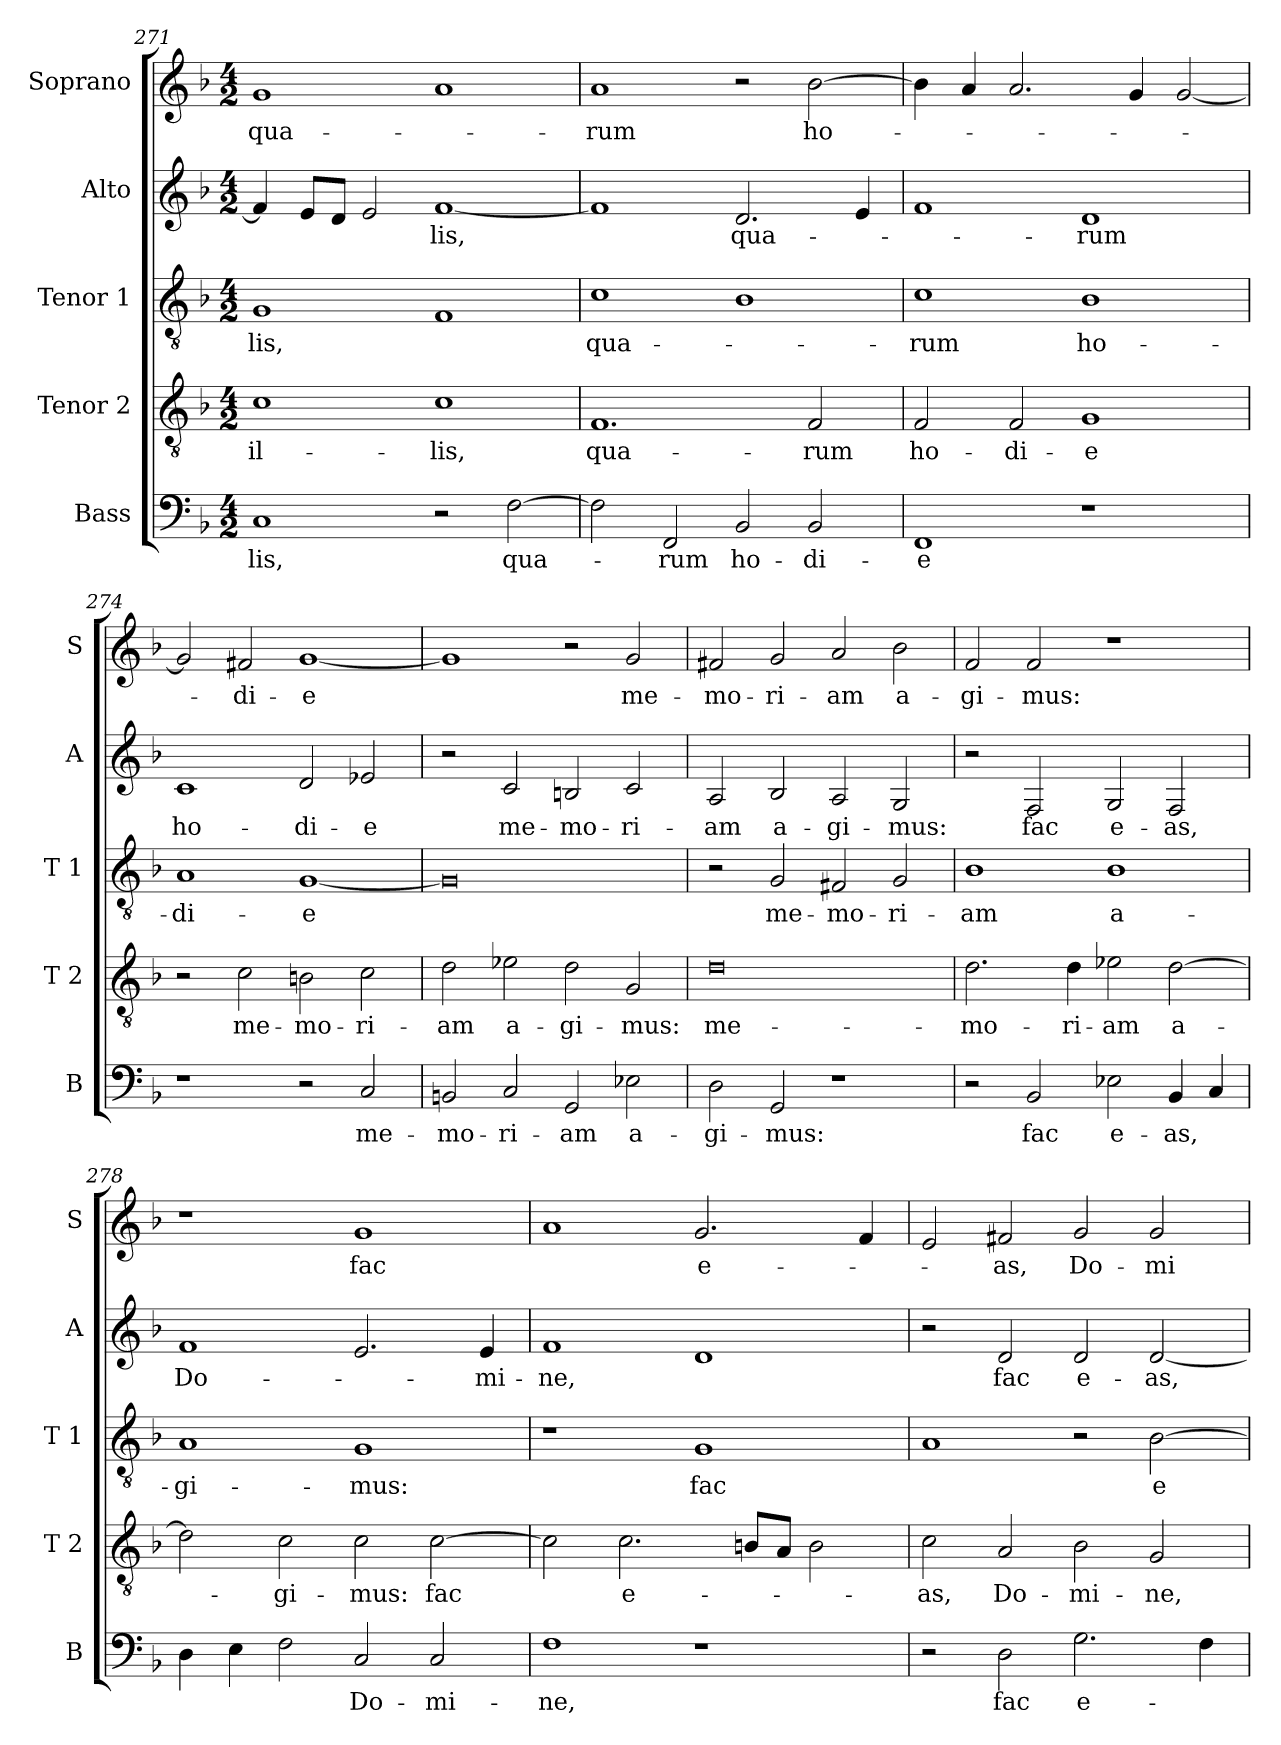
**kern	**text	**kern	**text	**kern	**text	**kern	**text	**kern	**text
*part5	*part5	*part4	*part4	*part3	*part3	*part2	*part2	*part1	*part1
*staff5	*staff5	*staff4	*staff4	*staff3	*staff3	*staff2	*staff2	*staff1	*staff1
*I"Bass	*	*I"Tenor 2	*	*I"Tenor 1	*	*I"Alto	*	*I"Soprano	*
*I'B	*	*I'T 2	*	*I'T 1	*	*I'A	*	*I'S	*
*clefF4	*	*clefGv2	*	*clefGv2	*	*clefG2	*	*clefG2	*
*k[b-]	*	*k[b-]	*	*k[b-]	*	*k[b-]	*	*k[b-]	*
*F:	*	*F:	*	*F:	*	*F:	*	*F:	*
*M4/2	*	*M4/2	*	*M4/2	*	*M4/2	*	*M4/2	*
=271	=271	=271	=271	=271	=271	=271	=271	=271	=271
!	!LO:LY:b:cj	!	!LO:LY:b:rj	!	!LO:LY:b:cj	!	!	!	!LO:LY:b:cj
1C	-lis,	1c	il-	1G	-lis,	4f/]	.	1g	qua-
.	.	.	.	.	.	8e/L	.	.	.
.	.	.	.	.	.	8d/J	.	.	.
.	.	.	.	.	.	2e/	.	.	.
!	!	!	!LO:LY:b:cj	!	!	!	!LO:LY:b:cj	!	!
2r	.	1c	-lis,	1F	.	[<1f	-lis,	1a	.
!	!LO:LY:b:cj	!	!	!	!	!	!	!	!
[>2F\	qua-	.	.	.	.	.	.	.	.
=272	=272	=272	=272	=272	=272	=272	=272	=272	=272
!	!	!	!LO:LY:b:cj	!	!LO:LY:b:cj	!	!	!	!LO:LY:b:cj
2F\]	.	1.F	qua-	1c	qua-	1f]	.	1a	-rum
!	!LO:LY:b:cj	!	!	!	!	!	!	!	!
2FF/	-rum	.	.	.	.	.	.	.	.
!	!LO:LY:b:cj	!	!	!	!	!	!LO:LY:b:cj	!	!
2BB-/	ho-	.	.	1B-	.	2.d/	qua-	2r	.
!	!LO:LY:b:cj	!	!LO:LY:b:cj	!	!	!	!	!	!LO:LY:b:cj
2BB-/	-di-	2F/	-rum	.	.	.	.	[>2b-\	ho-
.	.	.	.	.	.	4e/	.	.	.
=273	=273	=273	=273	=273	=273	=273	=273	=273	=273
!	!LO:LY:b:rj	!	!LO:LY:b:cj	!	!LO:LY:b:cj	!	!	!	!
1FF	-e	2F/	ho-	1c	-rum	1f	.	4b-\]	.
.	.	.	.	.	.	.	.	4a/	.
!	!	!	!LO:LY:b:cj	!	!	!	!	!	!
.	.	2F/	-di-	.	.	.	.	2.a/	.
!	!	!	!LO:LY:b:rj	!	!LO:LY:b:cj	!	!LO:LY:b:cj	!	!
1r	.	1G	-e	1B-	ho-	1d	-rum	.	.
.	.	.	.	.	.	.	.	4g/	.
.	.	.	.	.	.	.	.	[>2g/	.
!!LO:LB:g=z
=274	=274	=274	=274	=274	=274	=274	=274	=274	=274
!	!	!	!	!	!LO:LY:b:cj	!	!LO:LY:b:cj	!	!
1r	.	2r	.	1A	-di-	1c	ho-	2g/]	.
!	!	!	!LO:LY:b:cj	!	!	!	!	!	!LO:LY:b:cj
.	.	2c\	me-	.	.	.	.	2f#X/	-di-
!	!	!	!LO:LY:b:cj	!	!LO:LY:b:rj	!	!LO:LY:b:cj	!	!LO:LY:b:rj
2r	.	2Bn\	-mo-	[<1G	-e	2d/	-di-	[<1g	-e
!	!LO:LY:b:cj	!	!LO:LY:b:cj	!	!	!	!LO:LY:b:cj	!	!
2C/	me-	2c\	-ri-	.	.	2e-X/	-e	.	.
=275	=275	=275	=275	=275	=275	=275	=275	=275	=275
!	!LO:LY:b:cj	!	!LO:LY:b:cj	!	!	!	!	!	!
2BBn/	-mo-	2d\	-am	0G]	.	2r	.	1g]	.
!	!LO:LY:b:cj	!	!LO:LY:b:cj	!	!	!	!LO:LY:b:cj	!	!
2C/	-ri-	2e-X\	a-	.	.	2c/	me-	.	.
!	!LO:LY:b:cj	!	!LO:LY:b:cj	!	!	!	!LO:LY:b:cj	!	!
2GG/	-am	2d\	-gi-	.	.	2Bn/	-mo-	2r	.
!	!LO:LY:b:cj	!	!LO:LY:b:cj	!	!	!	!LO:LY:b:cj	!	!LO:LY:b:cj
2E-X\	a-	2G/	-mus:	.	.	2c/	-ri-	2g/	me-
=276	=276	=276	=276	=276	=276	=276	=276	=276	=276
!	!LO:LY:b:cj	!	!LO:LY:b:rj	!	!	!	!LO:LY:b:cj	!	!LO:LY:b:cj
2D\	-gi-	0d	me-	2r	.	2A/	-am	2f#X/	-mo-
!	!LO:LY:b:cj	!	!	!	!LO:LY:b:cj	!	!LO:LY:b:cj	!	!LO:LY:b:cj
2GG/	-mus:	.	.	2G/	me-	2B-/	a-	2g/	-ri-
!	!	!	!	!	!LO:LY:b:cj	!	!LO:LY:b:cj	!	!LO:LY:b:cj
1r	.	.	.	2F#X/	-mo-	2A/	-gi-	2a/	-am
!	!	!	!	!	!LO:LY:b:cj	!	!LO:LY:b:cj	!	!LO:LY:b:cj
.	.	.	.	2G/	-ri-	2G/	-mus:	2b-\	a-
=277	=277	=277	=277	=277	=277	=277	=277	=277	=277
!	!	!	!LO:LY:b:cj	!	!LO:LY:b:cj	!	!	!	!LO:LY:b:cj
2r	.	2.d\	-mo-	1B-	-am	2r	.	2f/	-gi-
!	!LO:LY:b:cj	!	!	!	!	!	!LO:LY:b:cj	!	!LO:LY:b:cj
2BB-/	fac	.	.	.	.	2F/	fac	2f/	-mus:
!	!	!	!LO:LY:b:cj	!	!	!	!	!	!
.	.	4d\	-ri-	.	.	.	.	.	.
!	!LO:LY:b:cj	!	!LO:LY:b:cj	!	!LO:LY:b:rj	!	!LO:LY:b:cj	!	!
2E-X\	e-	2e-X\	-am	1B-	a-	2G/	e-	1r	.
!	!LO:LY:b:cj	!	!LO:LY:b:cj	!	!	!	!LO:LY:b:cj	!	!
4BB-/	-as,	[>2d\	a-	.	.	2F/	-as,	.	.
4C/	.	.	.	.	.	.	.	.	.
=278	=278	=278	=278	=278	=278	=278	=278	=278	=278
!	!	!	!	!	!LO:LY:b:cj	!	!LO:LY:b:cj	!	!
4D\	.	2d\]	.	1A	-gi-	1f	Do-	1r	.
4E\	.	.	.	.	.	.	.	.	.
!	!	!	!LO:LY:b:cj	!	!	!	!	!	!
2F\	.	2c\	-gi-	.	.	.	.	.	.
!	!LO:LY:b:cj	!	!LO:LY:b:cj	!	!LO:LY:b:cj	!	!	!	!LO:LY:b:cj
2C/	Do-	2c\	-mus:	1G	-mus:	2.e/	.	1g	fac
!	!LO:LY:b:cj	!	!LO:LY:b:cj	!	!	!	!	!	!
2C/	-mi-	[<2c\	fac	.	.	.	.	.	.
!	!	!	!	!	!	!	!LO:LY:b:cj	!	!
.	.	.	.	.	.	4e/	-mi-	.	.
!!LO:LB:g=z
=279	=279	=279	=279	=279	=279	=279	=279	=279	=279
!	!LO:LY:b:cj	!	!	!	!	!	!LO:LY:b:cj	!	!
1F	-ne,	2c\]	.	1r	.	1f	-ne,	1a	.
!	!	!	!LO:LY:b:cj	!	!	!	!	!	!
.	.	2.c\	e-	.	.	.	.	.	.
!	!	!	!	!	!LO:LY:b:cj	!	!	!	!LO:LY:b:cj
1r	.	.	.	1G	fac	1d	.	2.g/	e-
.	.	8Bn/L	.	.	.	.	.	.	.
.	.	8A/J	.	.	.	.	.	.	.
.	.	2B\	.	.	.	.	.	.	.
.	.	.	.	.	.	.	.	4f/	.
=280	=280	=280	=280	=280	=280	=280	=280	=280	=280
!	!	!	!LO:LY:b:cj	!	!	!	!	!	!
2r	.	2c\	-as,	1A	.	2r	.	2e/	.
!	!LO:LY:b:cj	!	!LO:LY:b:cj	!	!	!	!LO:LY:b:cj	!	!LO:LY:b:cj
2D\	fac	2A/	Do-	.	.	2d/	fac	2f#X/	-as,
!	!LO:LY:b:cj	!	!LO:LY:b:cj	!	!	!	!LO:LY:b:cj	!	!LO:LY:b:cj
2.G\	e-	2B-\	-mi-	2r	.	2d/	e-	2g/	Do-
!	!	!	!LO:LY:b:cj	!	!LO:LY:b:cj	!	!LO:LY:b:cj	!	!LO:LY:b:cj
.	.	2G/	-ne,	[>2B-\	e-	[<2d/	-as,	2g/	-mi-
4F\	.	.	.	.	.	.	.	.	.
=	=	=	=	=	=	=	=	=	=
*-	*-	*-	*-	*-	*-	*-	*-	*-	*-
